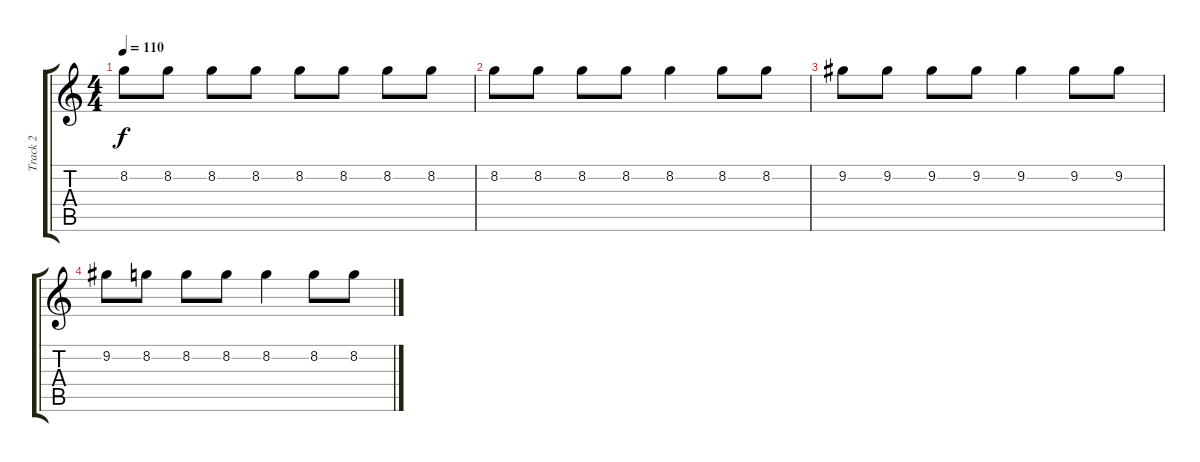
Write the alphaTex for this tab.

\track ("Track 2" "Track 2") {instrument electricguitarjazz}
\staff {score tabs}
\tuning (E4 B3 G3 D3 A2 E2) {hide}
\ts (4 4)
\tempo 110
\clef g2
\ks c
8.2.8{dy f} 8.2.8 8.2.8 8.2.8 8.2.8 8.2.8 8.2.8 8.2.8 |
8.2.8 8.2.8 8.2.8{volume 10} 8.2.8 8.2.4 8.2.8 8.2.8 |
9.2.8 9.2.8{volume 8} 9.2.8 9.2.8 9.2.4 9.2.8 9.2.8 |
9.2.8 8.2.8 8.2.8{volume 3} 8.2.8 8.2.4 8.2.8 8.2.8
